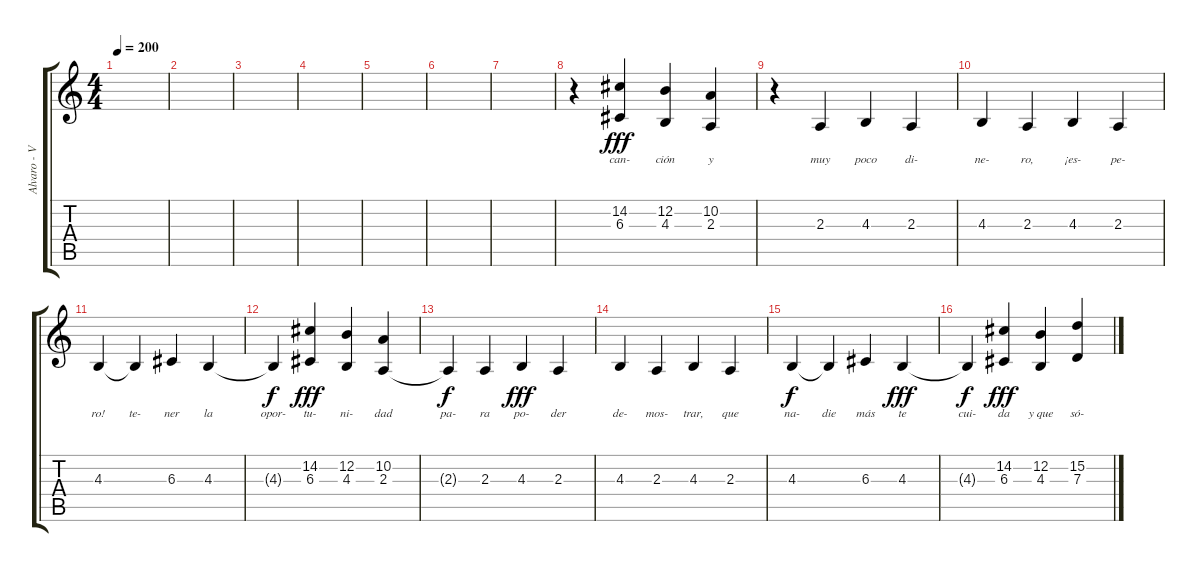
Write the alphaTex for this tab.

\track ("Alvaro - Voz" "Alvaro - V") {instrument lead6voice}
\staff {score tabs}
\tuning (E4 B3 G3 D3 A2 E2) {hide}
\ts (4 4)
\tempo 200
\clef g2
\ks c
|
|
|
|
|
|
|
r.4 (14.2 6.3).4{lyrics (0 "can-") lyrics (1 "") lyrics (2 "") lyrics (3 "") lyrics (4 "") dy fff} (12.2 4.3).4{lyrics (0 "ción") lyrics (1 "") lyrics (2 "") lyrics (3 "") lyrics (4 "")} (10.2 2.3).4{lyrics (0 "y") lyrics (1 "") lyrics (2 "") lyrics (3 "") lyrics (4 "")} |
r.4 2.3.4{lyrics (0 "muy") lyrics (1 "") lyrics (2 "") lyrics (3 "") lyrics (4 "")} 4.3.4{lyrics (0 "poco") lyrics (1 "") lyrics (2 "") lyrics (3 "") lyrics (4 "")} 2.3.4{lyrics (0 "di-") lyrics (1 "") lyrics (2 "") lyrics (3 "") lyrics (4 "")} |
4.3.4{lyrics (0 "ne-") lyrics (1 "") lyrics (2 "") lyrics (3 "") lyrics (4 "")} 2.3.4{lyrics (0 "ro,") lyrics (1 "") lyrics (2 "") lyrics (3 "") lyrics (4 "")} 4.3.4{lyrics (0 "¡es-") lyrics (1 "") lyrics (2 "") lyrics (3 "") lyrics (4 "")} 2.3.4{lyrics (0 "pe-") lyrics (1 "") lyrics (2 "") lyrics (3 "") lyrics (4 "")} |
4.3.4{lyrics (0 "ro!") lyrics (1 "") lyrics (2 "") lyrics (3 "") lyrics (4 "")} 4.3{t}.4{lyrics (0 "te-") lyrics (1 "") lyrics (2 "") lyrics (3 "") lyrics (4 "")} 6.3.4{lyrics (0 "ner") lyrics (1 "") lyrics (2 "") lyrics (3 "") lyrics (4 "")} 4.3.4{lyrics (0 "la") lyrics (1 "") lyrics (2 "") lyrics (3 "") lyrics (4 "")} |
4.3{t}.4{lyrics (0 "opor-") lyrics (1 "") lyrics (2 "") lyrics (3 "") lyrics (4 "") dy f} (14.2 6.3).4{lyrics (0 "tu-") lyrics (1 "") lyrics (2 "") lyrics (3 "") lyrics (4 "") dy fff} (12.2 4.3).4{lyrics (0 "ni-") lyrics (1 "") lyrics (2 "") lyrics (3 "") lyrics (4 "")} (10.2 2.3).4{lyrics (0 "dad") lyrics (1 "") lyrics (2 "") lyrics (3 "") lyrics (4 "")} |
2.3{t}.4{lyrics (0 "pa-") lyrics (1 "") lyrics (2 "") lyrics (3 "") lyrics (4 "") dy f} 2.3.4{lyrics (0 "ra") lyrics (1 "") lyrics (2 "") lyrics (3 "") lyrics (4 "")} 4.3.4{lyrics (0 "po-") lyrics (1 "") lyrics (2 "") lyrics (3 "") lyrics (4 "") dy fff} 2.3.4{lyrics (0 "der") lyrics (1 "") lyrics (2 "") lyrics (3 "") lyrics (4 "")} |
4.3.4{lyrics (0 "de-") lyrics (1 "") lyrics (2 "") lyrics (3 "") lyrics (4 "")} 2.3.4{lyrics (0 "mos-") lyrics (1 "") lyrics (2 "") lyrics (3 "") lyrics (4 "")} 4.3.4{lyrics (0 "trar,") lyrics (1 "") lyrics (2 "") lyrics (3 "") lyrics (4 "")} 2.3.4{lyrics (0 "que") lyrics (1 "") lyrics (2 "") lyrics (3 "") lyrics (4 "")} |
4.3.4{lyrics (0 "na-") lyrics (1 "") lyrics (2 "") lyrics (3 "") lyrics (4 "") dy f} 4.3{t}.4{lyrics (0 "die") lyrics (1 "") lyrics (2 "") lyrics (3 "") lyrics (4 "")} 6.3.4{lyrics (0 "más") lyrics (1 "") lyrics (2 "") lyrics (3 "") lyrics (4 "")} 4.3.4{lyrics (0 "te") lyrics (1 "") lyrics (2 "") lyrics (3 "") lyrics (4 "") dy fff} |
4.3{t}.4{lyrics (0 "cui-") lyrics (1 "") lyrics (2 "") lyrics (3 "") lyrics (4 "") dy f} (14.2 6.3).4{lyrics (0 "da") lyrics (1 "") lyrics (2 "") lyrics (3 "") lyrics (4 "") dy fff} (12.2 4.3).4{lyrics (0 "y que") lyrics (1 "") lyrics (2 "") lyrics (3 "") lyrics (4 "")} (15.2 7.3).4{lyrics (0 "só-") lyrics (1 "") lyrics (2 "") lyrics (3 "") lyrics (4 "")}
